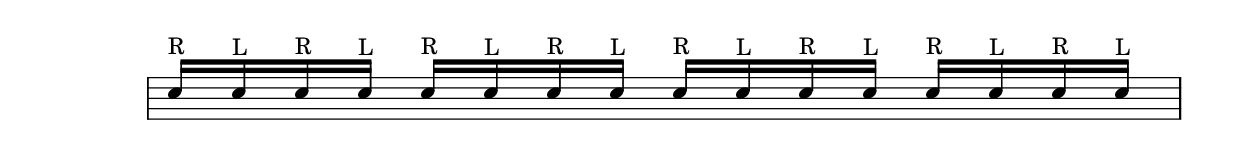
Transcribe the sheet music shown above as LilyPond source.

\version "2.22.1"

rudiment = \drummode {
  \repeat unfold 8 {
    sn16^"R" 16^"L"
  }
}

\score {
  <<
    \new DrumStaff <<
      \override Score.SystemStartBar.collapse-height = #-inf.0
      \omit Staff.TimeSignature
      \omit Staff.Clef
      \new DrumVoice { \stemUp \rudiment }
    >>
  >>

  \layout {
    ragged-last = ##f
  }
}